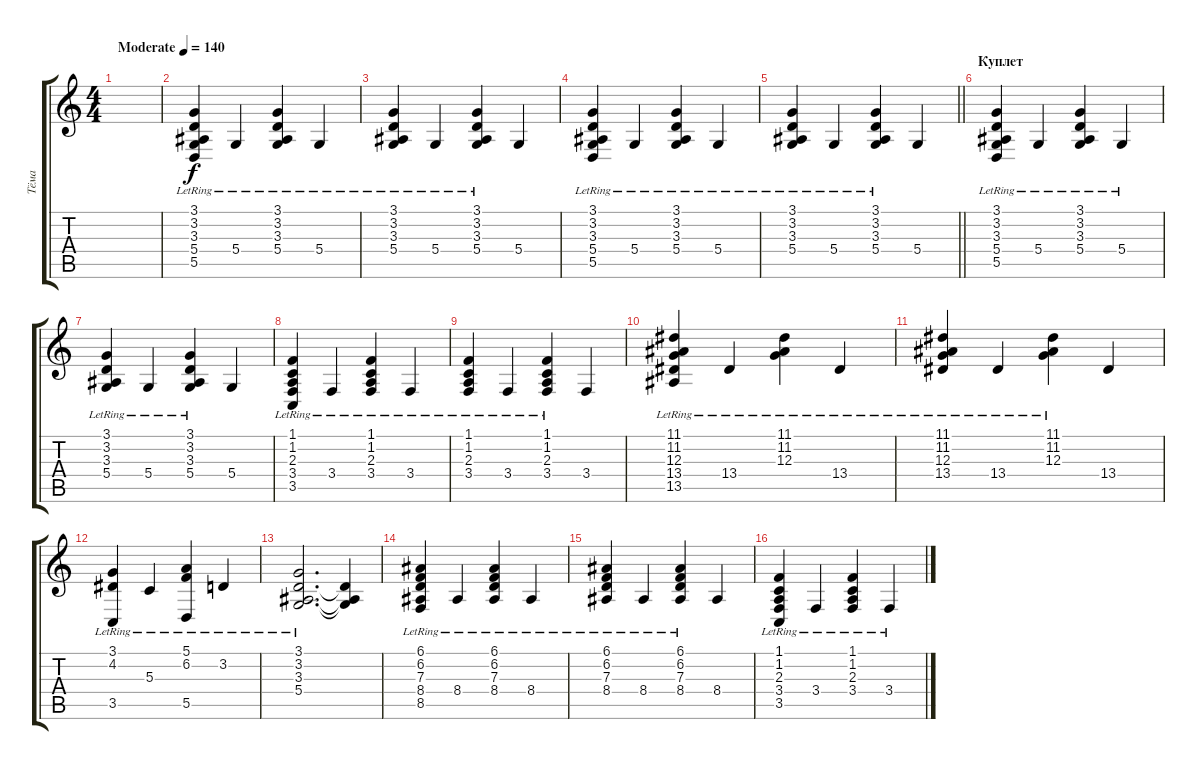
\track ("Тёма" "Тёма") {instrument acousticgrandpiano}
\staff {score tabs}
\tuning (E4 B3 G3 D3 A2 E2) {hide}
\ts (4 4)
\tempo (140 "Moderate")
\clef g2
\ks c
|
(3.1{lr} 3.2{lr} 3.3{lr} 5.4{lr} 5.5{lr}).4 5.4{lr}.4 (3.1{lr} 3.2{lr} 3.3{lr} 5.4{lr}).4 5.4{lr}.4 |
(3.1{lr} 3.2{lr} 3.3{lr} 5.4{lr}).4 5.4{lr}.4 (3.1{lr} 3.2{lr} 3.3{lr} 5.4{lr}).4 5.4.4 |
(3.1{lr} 3.2{lr} 3.3{lr} 5.4{lr} 5.5{lr}).4 5.4{lr}.4 (3.1{lr} 3.2{lr} 3.3{lr} 5.4{lr}).4 5.4{lr}.4 |
\barLineRight lightlight
(3.1{lr} 3.2{lr} 3.3{lr} 5.4{lr}).4 5.4{lr}.4 (3.1{lr} 3.2{lr} 3.3{lr} 5.4{lr}).4 5.4.4 |
\section ("" "Куплет")
(3.1{lr} 3.2{lr} 3.3{lr} 5.4{lr} 5.5{lr}).4 5.4{lr}.4 (3.1{lr} 3.2{lr} 3.3{lr} 5.4{lr}).4 5.4{lr}.4 |
(3.1{lr} 3.2{lr} 3.3{lr} 5.4{lr}).4 5.4{lr}.4 (3.1{lr} 3.2{lr} 3.3{lr} 5.4{lr}).4 5.4.4 |
(1.1{lr} 1.2{lr} 2.3{lr} 3.4{lr} 3.5{lr}).4 3.4{lr}.4 (1.1{lr} 1.2{lr} 2.3{lr} 3.4{lr}).4 3.4{lr}.4 |
(1.1{lr} 1.2{lr} 2.3{lr} 3.4{lr}).4 3.4{lr}.4 (1.1{lr} 1.2{lr} 2.3{lr} 3.4{lr}).4 3.4.4 |
(11.1{lr} 11.2{lr} 12.3{lr} 13.4{lr} 13.5{lr}).4 13.4{lr}.4 (11.1{lr} 11.2{lr} 12.3{lr}).4 13.4{lr}.4 |
(11.1{lr} 11.2{lr} 12.3{lr} 13.4{lr}).4 13.4{lr}.4 (11.1{lr} 11.2{lr} 12.3{lr}).4 13.4.4 |
(3.1{lr} 4.2{lr} 3.5{lr}).4 5.3{lr}.4 (5.1{lr} 6.2{lr} 5.5{lr}).4 3.2{lr}.4 |
(3.1{lr} 3.2{lr} 3.3{lr} 5.4{lr}).2{d} (3.2{t} 3.3{t} 5.4{t}).4 |
(6.1{lr} 6.2{lr} 7.3{lr} 8.4{lr} 8.5{lr}).4 8.4{lr}.4 (6.1{lr} 6.2{lr} 7.3{lr} 8.4{lr}).4 8.4{lr}.4 |
(6.1{lr} 6.2{lr} 7.3{lr} 8.4{lr}).4 8.4{lr}.4 (6.1{lr} 6.2{lr} 7.3{lr} 8.4{lr}).4 8.4.4 |
(1.1{lr} 1.2{lr} 2.3{lr} 3.4{lr} 3.5{lr}).4 3.4{lr}.4 (1.1{lr} 1.2{lr} 2.3{lr} 3.4{lr}).4 3.4{lr}.4
